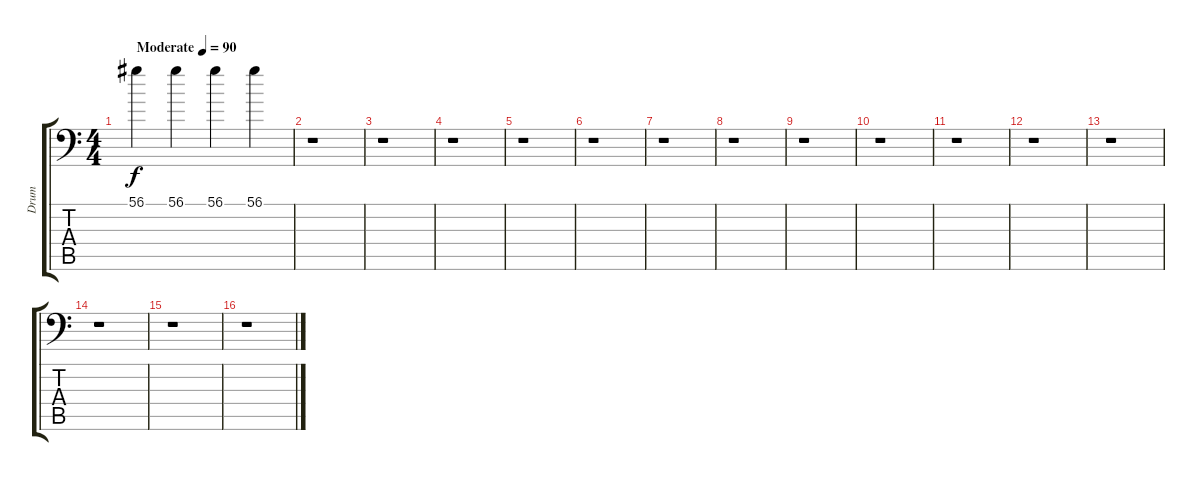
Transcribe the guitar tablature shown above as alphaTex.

\track ("Drum" "Drum") {instrument acousticgrandpiano}
\staff {score tabs}
\tuning (C-1 C-1 C-1 C-1 C-1 C-1) {hide}
\ts (4 4)
\tempo (90 "Moderate")
\clef f4
\ks c
56.1.4{dy f instrument acousticgrandpiano} 56.1.4 56.1.4 56.1.4 |
r.1 |
r.1 |
r.1 |
r.1 |
r.1 |
r.1 |
r.1 |
r.1 |
r.1 |
r.1 |
r.1 |
r.1 |
r.1 |
r.1 |
r.1
